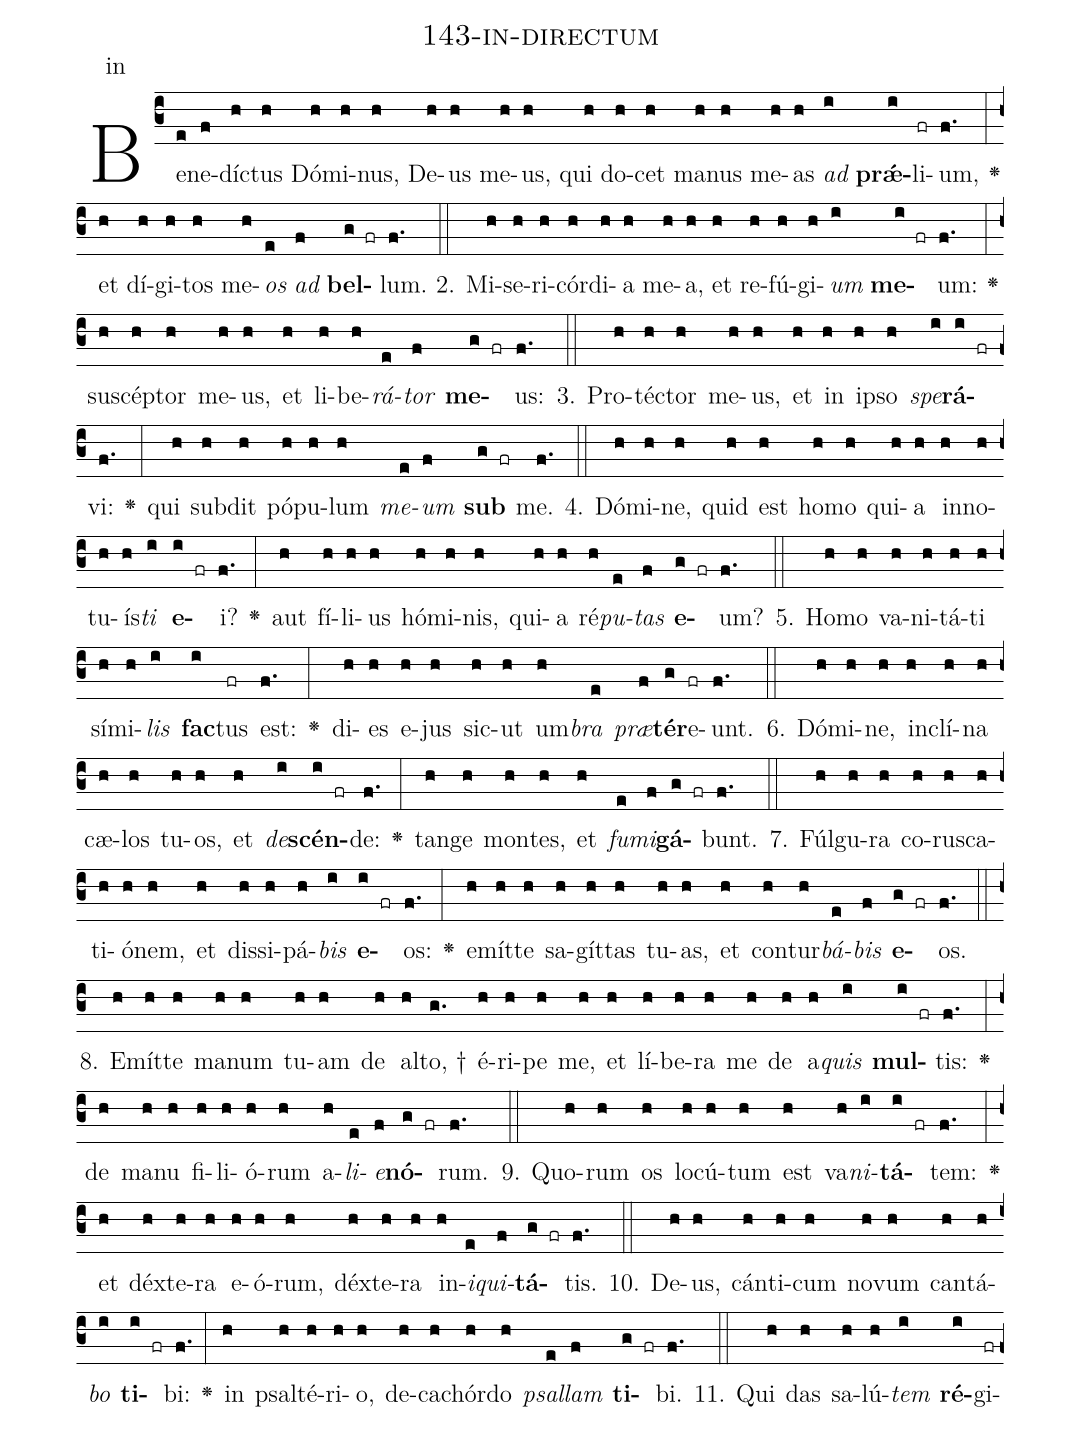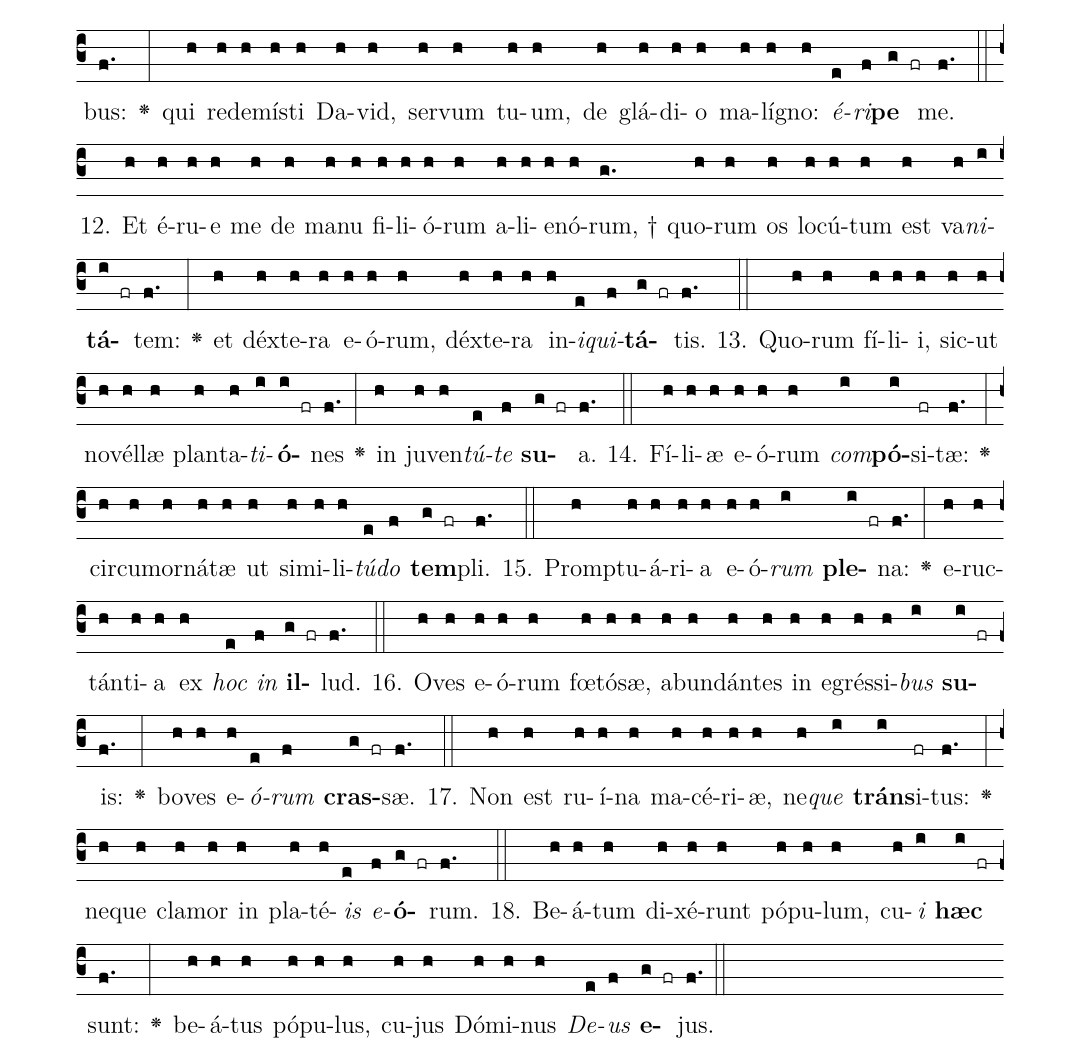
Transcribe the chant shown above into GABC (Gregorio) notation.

name: 143-in-directum;
annotation: in;
%%
(c3)Be(e)ne(f)díc(h)tus(h) Dó(h)mi(h)nus,(h) De(h)us(h) me(h)us,(h) qui(h) do(h)cet(h) ma(h)nus(h) me(h)as(h) <i>ad</i>(i) <b>prǽ</b>(i)li(fr)um,(f.) <v>\greheightstar</v>(:) et(h) dí(h)gi(h)tos(h) me(h)<i>os</i>(e) <i>ad</i>(f) <b>bel</b>(g fr)lum.(f.) (::)
2. Mi(h)se(h)ri(h)cór(h)di(h)a(h) me(h)a,(h) et(h) re(h)fú(h)gi(h)<i>um</i>(i) <b>me</b>(i fr)um:(f.) <v>\greheightstar</v>(:) su(h)scép(h)tor(h) me(h)us,(h) et(h) li(h)be(h)<i>rá</i>(e)<i>tor</i>(f) <b>me</b>(g fr)us:(f.) (::)
3. Pro(h)téc(h)tor(h) me(h)us,(h) et(h) in(h) ip(h)so(h) <i>spe</i>(i)<b>rá</b>(i fr)vi:(f.) <v>\greheightstar</v>(:) qui(h) sub(h)dit(h) pó(h)pu(h)lum(h) <i>me</i>(e)<i>um</i>(f) <b>sub</b>(g fr) me.(f.) (::)
4. Dó(h)mi(h)ne,(h) quid(h) est(h) ho(h)mo(h) qui(h)a(h) in(h)no(h)tu(h)ís(h)<i>ti</i>(i) <b>e</b>(i fr)i?(f.) <v>\greheightstar</v>(:) aut(h) fí(h)li(h)us(h) hó(h)mi(h)nis,(h) qui(h)a(h) ré(h)<i>pu</i>(e)<i>tas</i>(f) <b>e</b>(g fr)um?(f.) (::)
5. Ho(h)mo(h) va(h)ni(h)tá(h)ti(h) sí(h)mi(h)<i>lis</i>(i) <b>fac</b>(i)tus(fr) est:(f.) <v>\greheightstar</v>(:) di(h)es(h) e(h)jus(h) sic(h)ut(h) um(h)<i>bra</i>(e) <i>præ</i>(f)<b>tér</b>(g)e(fr)unt.(f.) (::)
6. Dó(h)mi(h)ne,(h) in(h)clí(h)na(h) cæ(h)los(h) tu(h)os,(h) et(h) <i>de</i>(i)<b>scén</b>(i fr)de:(f.) <v>\greheightstar</v>(:) tan(h)ge(h) mon(h)tes,(h) et(h) <i>fu</i>(e)<i>mi</i>(f)<b>gá</b>(g fr)bunt.(f.) (::)
7. Fúl(h)gu(h)ra(h) co(h)rus(h)ca(h)ti(h)ó(h)nem,(h) et(h) dis(h)si(h)pá(h)<i>bis</i>(i) <b>e</b>(i fr)os:(f.) <v>\greheightstar</v>(:) e(h)mít(h)te(h) sa(h)gít(h)tas(h) tu(h)as,(h) et(h) con(h)tur(h)<i>bá</i>(e)<i>bis</i>(f) <b>e</b>(g fr)os.(f.) (::)
8. E(h)mít(h)te(h) ma(h)num(h) tu(h)am(h) de(h) al(h)to, †(g.) é(h)ri(h)pe(h) me,(h) et(h) lí(h)be(h)ra(h) me(h) de(h) a(h)<i>quis</i>(i) <b>mul</b>(i fr)tis:(f.) <v>\greheightstar</v>(:) de(h) ma(h)nu(h) fi(h)li(h)ó(h)rum(h) a(h)<i>li</i>(e)<i>e</i>(f)<b>nó</b>(g fr)rum.(f.) (::)
9. Quo(h)rum(h) os(h) lo(h)cú(h)tum(h) est(h) va(h)<i>ni</i>(i)<b>tá</b>(i fr)tem:(f.) <v>\greheightstar</v>(:) et(h) déx(h)te(h)ra(h) e(h)ó(h)rum,(h) déx(h)te(h)ra(h) in(h)<i>i</i>(e)<i>qui</i>(f)<b>tá</b>(g fr)tis.(f.) (::)
10. De(h)us,(h) cán(h)ti(h)cum(h) no(h)vum(h) can(h)tá(h)<i>bo</i>(i) <b>ti</b>(i fr)bi:(f.) <v>\greheightstar</v>(:) in(h) psal(h)té(h)ri(h)o,(h) de(h)ca(h)chór(h)do(h) <i>psal</i>(e)<i>lam</i>(f) <b>ti</b>(g fr)bi.(f.) (::)
11. Qui(h) das(h) sa(h)lú(h)<i>tem</i>(i) <b>ré</b>(i)gi(fr)bus:(f.) <v>\greheightstar</v>(:) qui(h) red(h)e(h)mís(h)ti(h) Da(h)vid,(h) ser(h)vum(h) tu(h)um,(h) de(h) glá(h)di(h)o(h) ma(h)lí(h)gno:(h) <i>é</i>(e)<i>ri</i>(f)<b>pe</b>(g fr) me.(f.) (::)
12. Et(h) é(h)ru(h)e(h) me(h) de(h) ma(h)nu(h) fi(h)li(h)ó(h)rum(h) a(h)li(h)e(h)nó(h)rum, †(g.) quo(h)rum(h) os(h) lo(h)cú(h)tum(h) est(h) va(h)<i>ni</i>(i)<b>tá</b>(i fr)tem:(f.) <v>\greheightstar</v>(:) et(h) déx(h)te(h)ra(h) e(h)ó(h)rum,(h) déx(h)te(h)ra(h) in(h)<i>i</i>(e)<i>qui</i>(f)<b>tá</b>(g fr)tis.(f.) (::)
13. Quo(h)rum(h) fí(h)li(h)i,(h) sic(h)ut(h) no(h)vél(h)læ(h) plan(h)ta(h)<i>ti</i>(i)<b>ó</b>(i fr)nes(f.) <v>\greheightstar</v>(:) in(h) ju(h)ven(h)<i>tú</i>(e)<i>te</i>(f) <b>su</b>(g fr)a.(f.) (::)
14. Fí(h)li(h)æ(h) e(h)ó(h)rum(h) <i>com</i>(i)<b>pó</b>(i)si(fr)tæ:(f.) <v>\greheightstar</v>(:) cir(h)cum(h)or(h)ná(h)tæ(h) ut(h) si(h)mi(h)li(h)<i>tú</i>(e)<i>do</i>(f) <b>tem</b>(g fr)pli.(f.) (::)
15. Promp(h)tu(h)á(h)ri(h)a(h) e(h)ó(h)<i>rum</i>(i) <b>ple</b>(i fr)na:(f.) <v>\greheightstar</v>(:) e(h)ruc(h)tán(h)ti(h)a(h) ex(h) <i>hoc</i>(e) <i>in</i>(f) <b>il</b>(g fr)lud.(f.) (::)
16. O(h)ves(h) e(h)ó(h)rum(h) fœ(h)tó(h)sæ,(h) ab(h)un(h)dán(h)tes(h) in(h) e(h)grés(h)si(h)<i>bus</i>(i) <b>su</b>(i fr)is:(f.) <v>\greheightstar</v>(:) bo(h)ves(h) e(h)<i>ó</i>(e)<i>rum</i>(f) <b>cras</b>(g fr)sæ.(f.) (::)
17. Non(h) est(h) ru(h)í(h)na(h) ma(h)cé(h)ri(h)æ,(h) ne(h)<i>que</i>(i) <b>tráns</b>(i)i(fr)tus:(f.) <v>\greheightstar</v>(:) ne(h)que(h) cla(h)mor(h) in(h) pla(h)té(h)<i>is</i>(e) <i>e</i>(f)<b>ó</b>(g fr)rum.(f.) (::)
18. Be(h)á(h)tum(h) di(h)xé(h)runt(h) pó(h)pu(h)lum,(h) cu(h)<i>i</i>(i) <b>hæc</b>(i fr) sunt:(f.) <v>\greheightstar</v>(:) be(h)á(h)tus(h) pó(h)pu(h)lus,(h) cu(h)jus(h) Dó(h)mi(h)nus(h) <i>De</i>(e)<i>us</i>(f) <b>e</b>(g fr)jus.(f.) (::)
